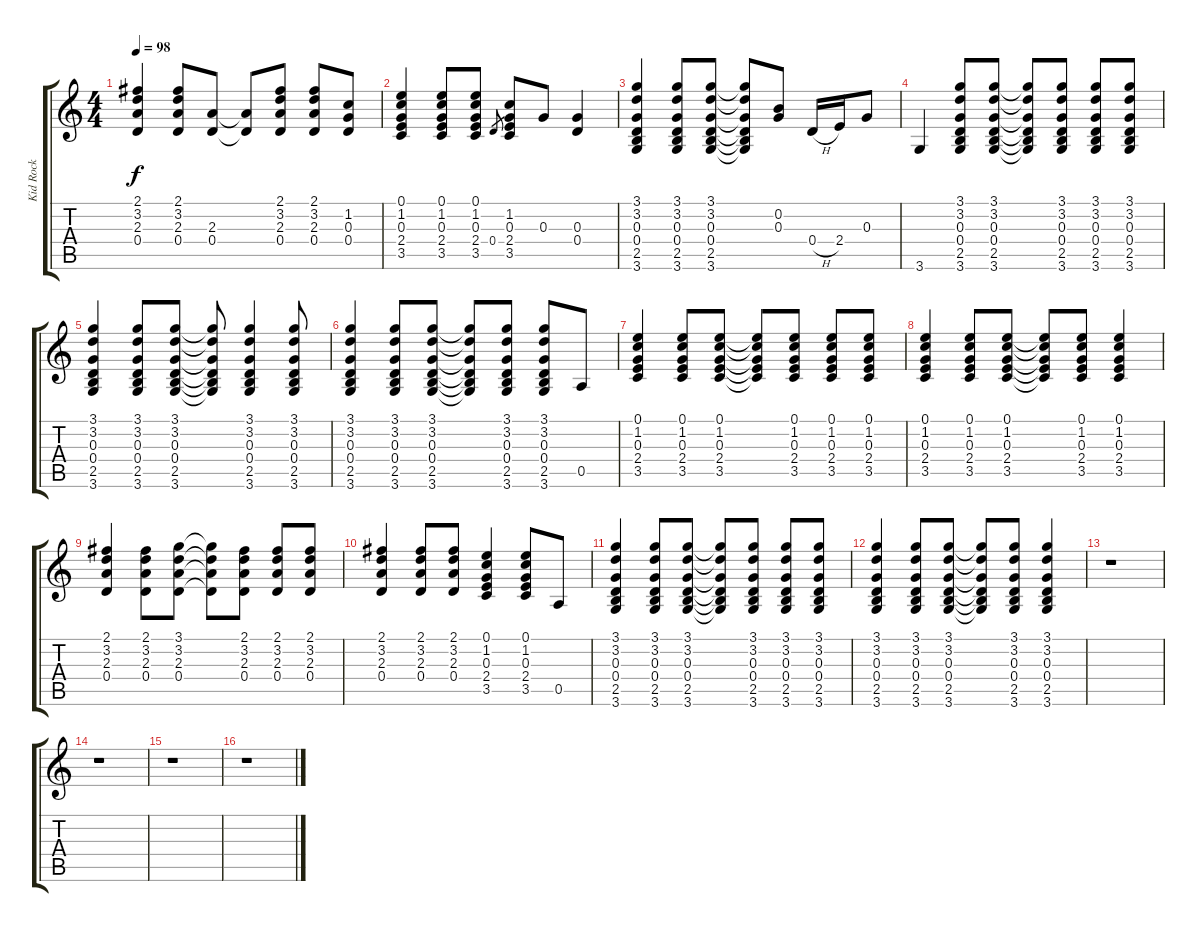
\track ("Kid Rock" "Kid Rock") {instrument acousticguitarsteel}
\staff {score tabs}
\tuning (E4 B3 G3 D3 A2 E2) {hide}
\ts (4 4)
\tempo 98
\clef g2
\ks c
(2.1 3.2 2.3 0.4).4{dy f} (2.1 3.2 2.3 0.4).8 (2.3 0.4).8 (2.3{t} 0.4{t}).8 (2.1 3.2 2.3 0.4).8 (2.1 3.2 2.3 0.4).8 (1.2 0.3 0.4).8 |
(0.1 1.2 0.3 2.4 3.5).4 (0.1 1.2 0.3 2.4 3.5).8 (0.1 1.2 0.3 2.4 3.5).8 0.4.8{gr} (1.2 0.3 2.4 3.5).8 0.3.8 (0.3 0.4).4 |
(3.1 3.2 0.3 0.4 2.5 3.6).4 (3.1 3.2 0.3 0.4 2.5 3.6).8 (3.1 3.2 0.3 0.4 2.5 3.6).8 (3.1{t} 3.2{t} 0.3{t} 0.4{t} 2.5{t} 3.6{t}).8 (0.2 0.3).8 0.4{h}.16 2.4.16 0.3.8 |
3.6.4 (3.1 3.2 0.3 0.4 2.5 3.6).8 (3.1 3.2 0.3 0.4 2.5 3.6).8 (3.1{t} 3.2{t} 0.3{t} 0.4{t} 2.5{t} 3.6{t}).8 (3.1 3.2 0.3 0.4 2.5 3.6).8 (3.1 3.2 0.3 0.4 2.5 3.6).8 (3.1 3.2 0.3 0.4 2.5 3.6).8 |
(3.1 3.2 0.3 0.4 2.5 3.6).4 (3.1 3.2 0.3 0.4 2.5 3.6).8 (3.1 3.2 0.3 0.4 2.5 3.6).8 (3.1{t} 3.2{t} 0.3{t} 0.4{t} 2.5{t} 3.6{t}).8 (3.1 3.2 0.3 0.4 2.5 3.6).4 (3.1 3.2 0.3 0.4 2.5 3.6).8 |
(3.1 3.2 0.3 0.4 2.5 3.6).4 (3.1 3.2 0.3 0.4 2.5 3.6).8 (3.1 3.2 0.3 0.4 2.5 3.6).8 (3.1{t} 3.2{t} 0.3{t} 0.4{t} 2.5{t} 3.6{t}).8 (3.1 3.2 0.3 0.4 2.5 3.6).8 (3.1 3.2 0.3 0.4 2.5 3.6).8 0.5.8 |
(0.1 1.2 0.3 2.4 3.5).4 (0.1 1.2 0.3 2.4 3.5).8 (0.1 1.2 0.3 2.4 3.5).8 (0.1{t} 1.2{t} 0.3{t} 2.4{t} 3.5{t}).8 (0.1 1.2 0.3 2.4 3.5).8 (0.1 1.2 0.3 2.4 3.5).8 (0.1 1.2 0.3 2.4 3.5).8 |
(0.1 1.2 0.3 2.4 3.5).4 (0.1 1.2 0.3 2.4 3.5).8 (0.1 1.2 0.3 2.4 3.5).8 (0.1{t} 1.2{t} 0.3{t} 2.4{t} 3.5{t}).8 (0.1 1.2 0.3 2.4 3.5).8 (0.1 1.2 0.3 2.4 3.5).4 |
(2.1 3.2 2.3 0.4).4 (2.1 3.2 2.3 0.4).8 (3.1 3.2 2.3 0.4).8 (3.1{t} 3.2{t} 2.3{t} 0.4{t}).8 (2.1 3.2 2.3 0.4).8 (2.1 3.2 2.3 0.4).8 (2.1 3.2 2.3 0.4).8 |
(2.1 3.2 2.3 0.4).4 (2.1 3.2 2.3 0.4).8 (2.1 3.2 2.3 0.4).8 (0.1 1.2 0.3 2.4 3.5).4 (0.1 1.2 0.3 2.4 3.5).8 0.5.8 |
(3.1 3.2 0.3 0.4 2.5 3.6).4 (3.1 3.2 0.3 0.4 2.5 3.6).8 (3.1 3.2 0.3 0.4 2.5 3.6).8 (3.1{t} 3.2{t} 0.3{t} 0.4{t} 2.5{t} 3.6{t}).8 (3.1 3.2 0.3 0.4 2.5 3.6).8 (3.1 3.2 0.3 0.4 2.5 3.6).8 (3.1 3.2 0.3 0.4 2.5 3.6).8 |
(3.1 3.2 0.3 0.4 2.5 3.6).4 (3.1 3.2 0.3 0.4 2.5 3.6).8 (3.1 3.2 0.3 0.4 2.5 3.6).8 (3.1{t} 3.2{t} 0.3{t} 0.4{t} 2.5{t} 3.6{t}).8 (3.1 3.2 0.3 0.4 2.5 3.6).8 (3.1 3.2 0.3 0.4 2.5 3.6).4 |
r.1 |
r.1 |
r.1 |
r.1
